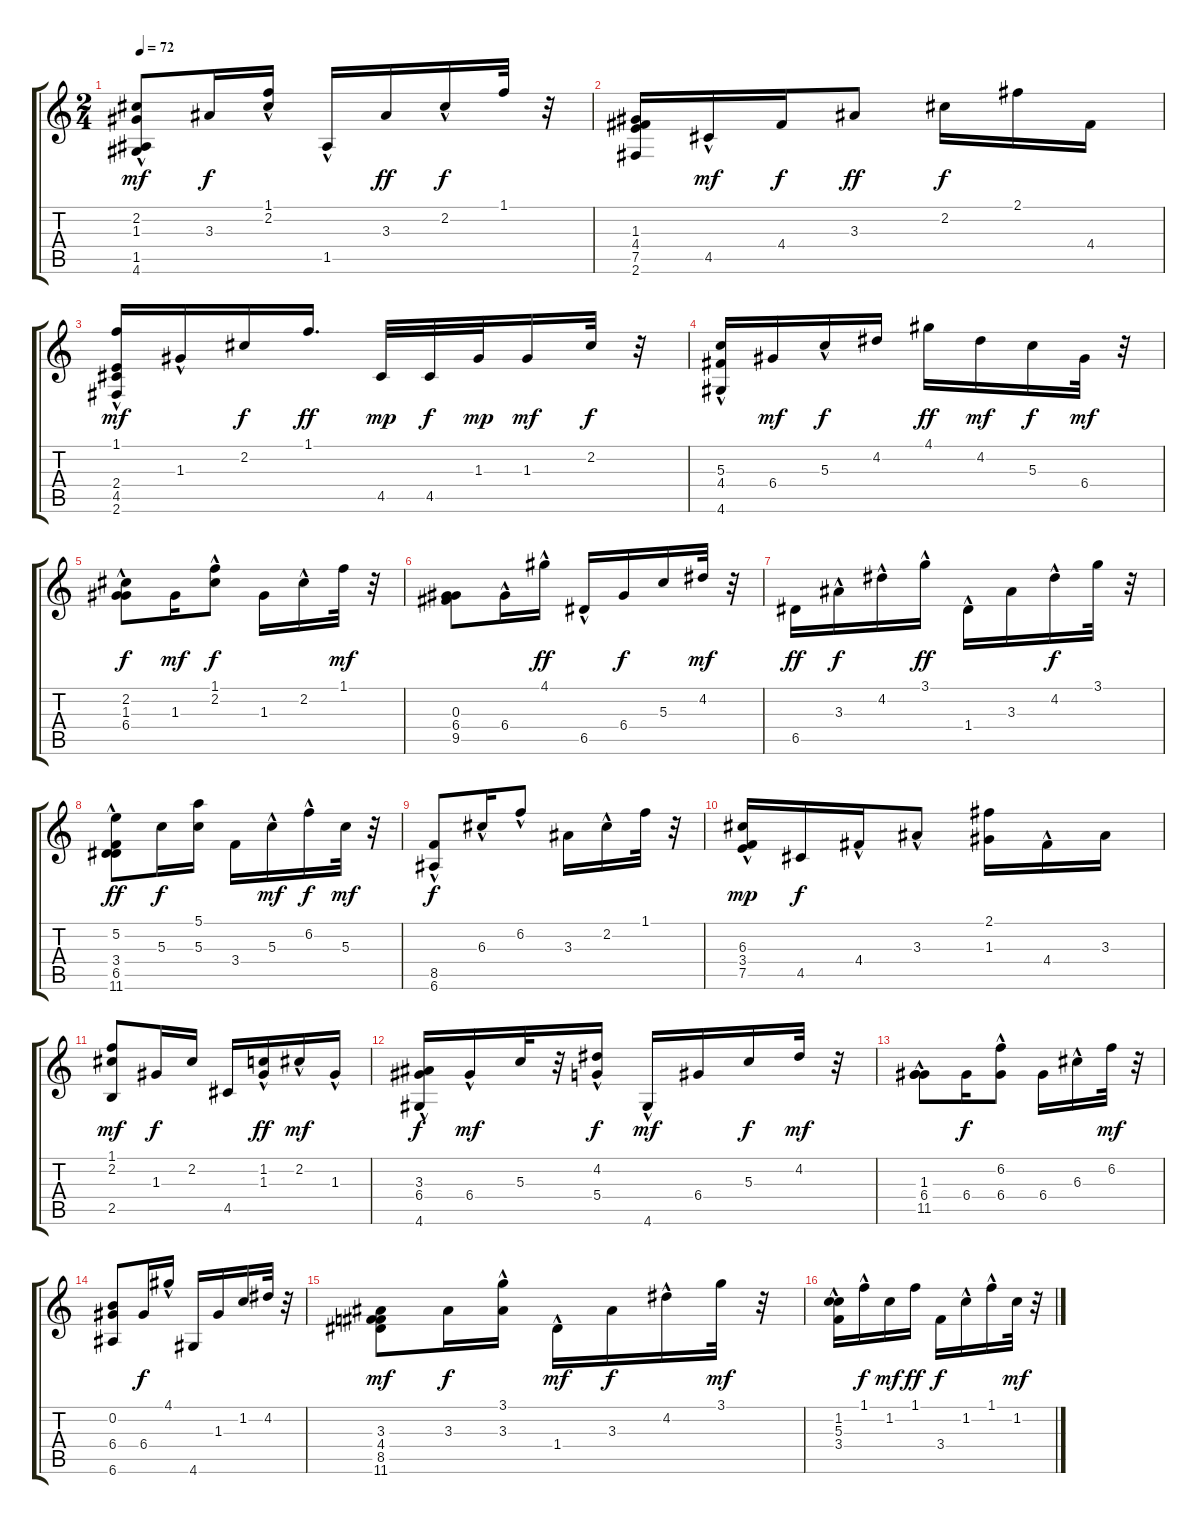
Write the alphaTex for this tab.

\track "" {instrument acousticguitarsteel}
\staff {score tabs}
\tuning (E4 B3 G3 D3 A2 E2) {hide}
\ts (2 4)
\tempo 72
\clef g2
\ks c
(2.2 1.3 1.5 4.6{hac}).8{dy mf} 3.3.16{dy f} (1.1{hac} 2.2).16 1.5{hac}.16 3.3.16{dy ff} 2.2{hac}.16{dy f} 1.1.32 r.32 |
(1.3 4.4 7.5 2.6).16 4.5{hac}.16{dy mf} 4.4.16{dy f} 3.3.8{dy ff} 2.2.16{dy f} 2.1.16 4.4.16 |
(1.1{hac} 2.4 4.5 2.6).16{dy mf} 1.3{hac}.16 2.2.16{dy f} 1.1.16{d dy ff} 4.5.32{dy mp} 4.5.32{dy f} 1.3.32{dy mp} 1.3.16{dy mf} 2.2.32{dy f} r.32 |
(5.3 4.4 4.6{hac}).16 6.4.16{dy mf} 5.3{hac}.16{dy f} 4.2.16 4.1.16{dy ff} 4.2.16{dy mf} 5.3.16{dy f} 6.4.32{dy mf} r.32 |
(2.2 1.3{hac} 6.4).8{dy f} 1.3.16{dy mf} (1.1{hac} 2.2).8{dy f} 1.3.16 2.2{hac}.16 1.1.32{dy mf} r.32 |
(0.3 6.4 9.5).8 6.4{hac}.16 4.1{hac}.16{dy ff} 6.5{hac}.16 6.4.16{dy f} 5.3.16 4.2.32{dy mf} r.32 |
6.5.16{dy ff} 3.3{hac}.16{dy f} 4.2{hac}.16 3.1{hac}.16{dy ff} 1.4{hac}.16 3.3.16 4.2{hac}.16{dy f} 3.1.32 r.32 |
(5.2 3.4{hac} 6.5{hac} 11.6).8{dy ff} 5.3.16{dy f} (5.1 5.3).16 3.4.16 5.3{hac}.16{dy mf} 6.2{hac}.16{dy f} 5.3.32{dy mf} r.32 |
(8.5 6.6{hac}).8{dy f} 6.3{hac}.16 6.2{hac}.8 3.3.16 2.2{hac}.16 1.1.32 r.32 |
(6.3{hac} 3.4 7.5{hac}).16{dy mp} 4.5.16{dy f} 4.4{hac}.16 3.3{hac}.8 (2.1 1.3).16 4.4{hac}.16 3.3.16 |
(1.1 2.2 2.5).8{dy mf} 1.3.16{dy f} 2.2.16 4.5.16 (1.2 1.3{hac}).16{dy ff} 2.2{hac}.16{dy mf} 1.3{hac}.16 |
(3.3 6.4 4.6{hac}).16{dy f} 6.4{hac}.16{dy mf} 5.3.32 r.32 (4.2{hac} 5.4).16{dy f} 4.6{hac}.16{dy mf} 6.4.16 5.3.16{dy f} 4.2.32{dy mf} r.32 |
(1.3{hac} 6.4 11.5).8 6.4.16{dy f} (6.2{hac} 6.4).8 6.4.16 6.3{hac}.16 6.2.32{dy mf} r.32 |
(0.2 6.4 6.6).8 6.4.16{dy f} 4.1{hac}.16 4.6.16 1.3.16 1.2.16 4.2.32 r.32 |
(3.3 4.4 8.5 11.6).8{dy mf} 3.3.16{dy f} (3.1{hac} 3.3).16 1.4{hac}.16{dy mf} 3.3.16{dy f} 4.2{hac}.16 3.1.32{dy mf} r.32 |
(1.2 5.3{hac} 3.4{hac}).16 1.1{hac}.16{dy f} 1.2.16{dy mf} 1.1.16{dy ff} 3.4.16{dy f} 1.2{hac}.16 1.1{hac}.16 1.2.32{dy mf} r.32
